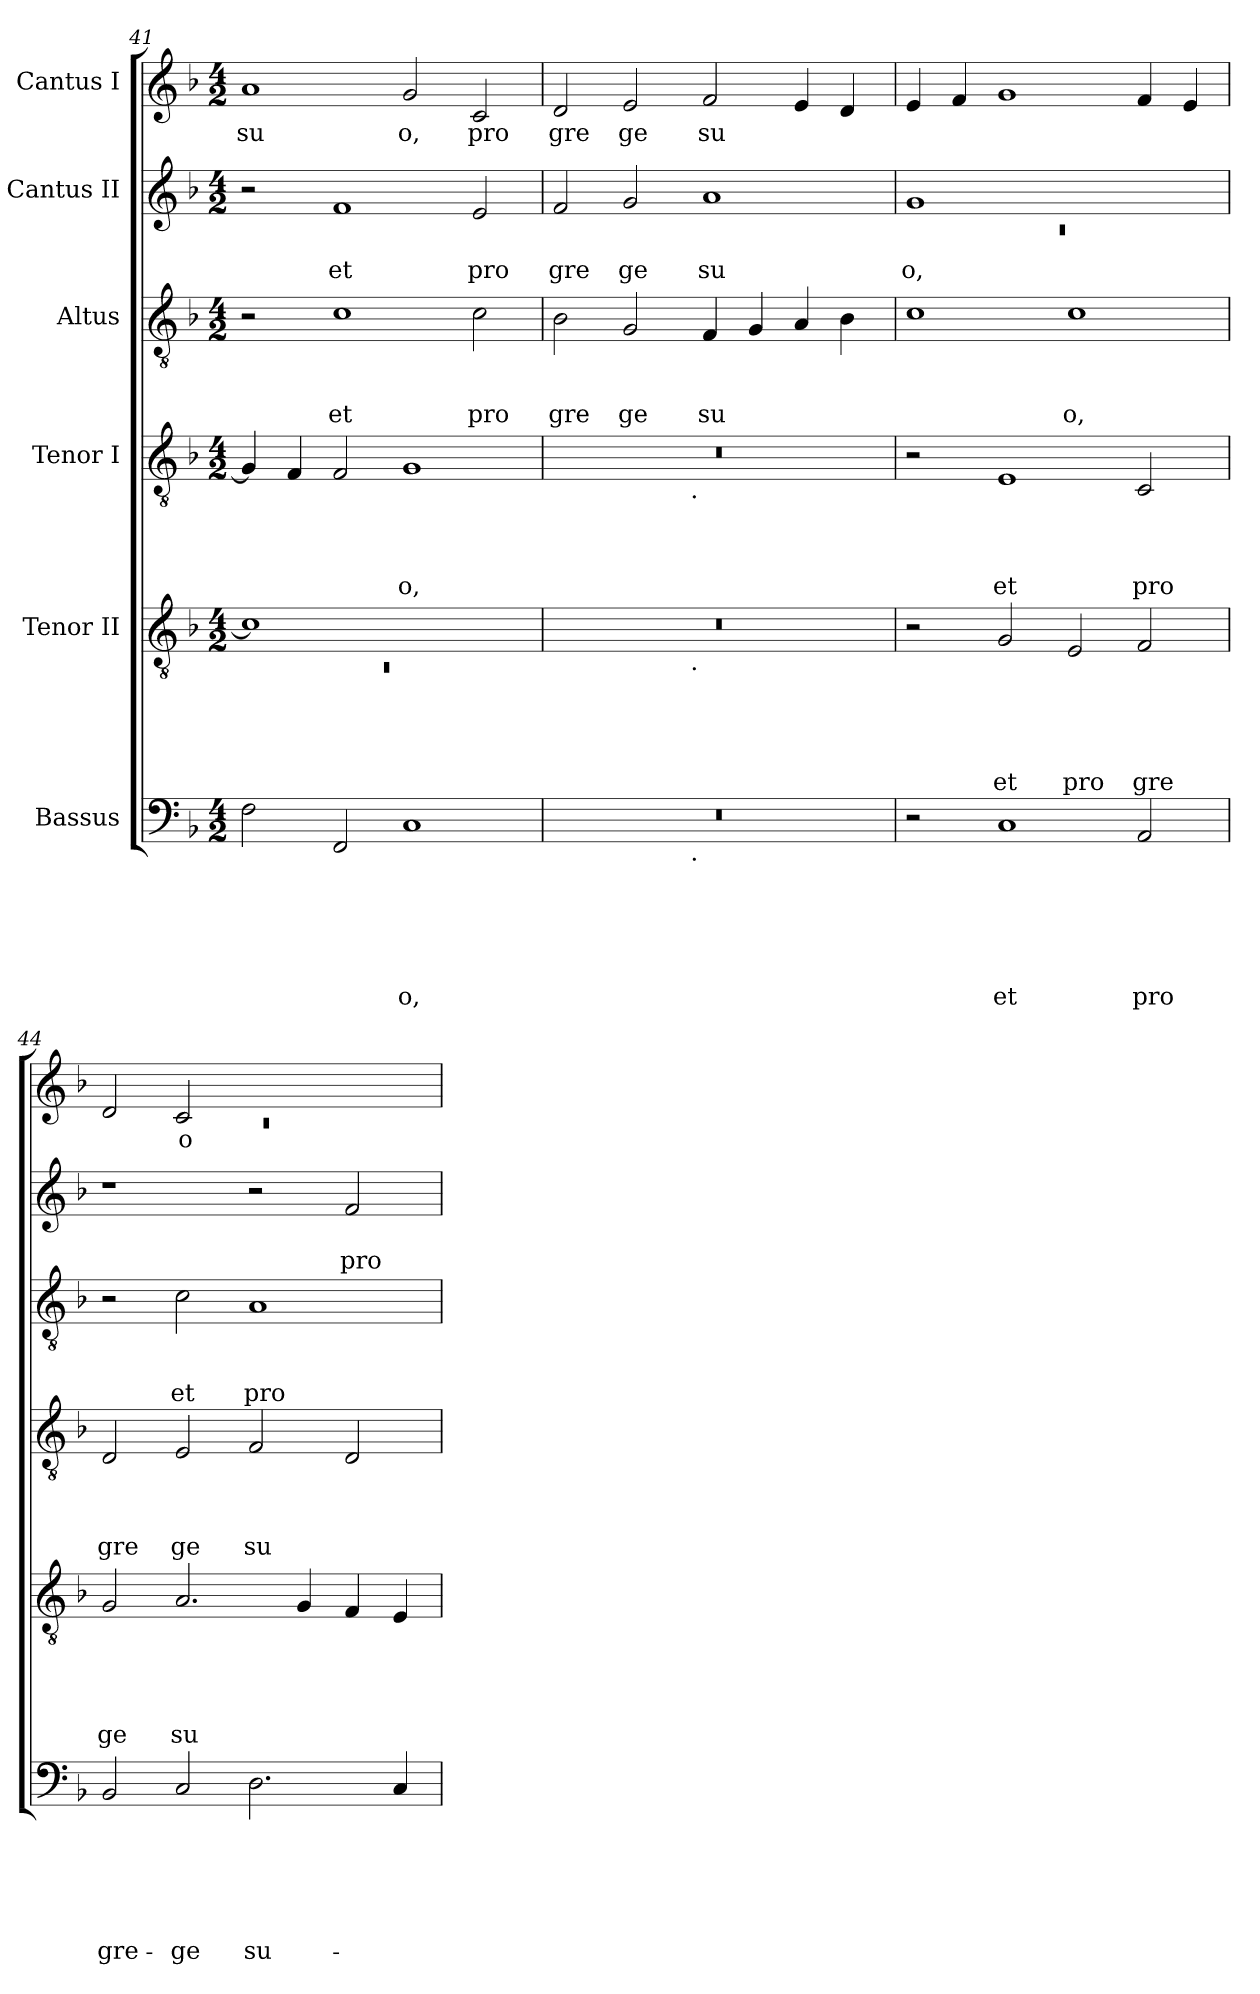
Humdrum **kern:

**kern	**text	**text	**text	**text	**text	**text	**kern	**text	**text	**text	**text	**text	**kern	**text	**text	**text	**text	**kern	**text	**text	**text	**kern	**text	**text	**kern	**text
*part6	*part6	*part6	*part6	*part6	*part6	*part6	*part5	*part5	*part5	*part5	*part5	*part5	*part4	*part4	*part4	*part4	*part4	*part3	*part3	*part3	*part3	*part2	*part2	*part2	*part1	*part1
*staff6	*staff6	*staff6	*staff6	*staff6	*staff6	*staff6	*staff5	*staff5	*staff5	*staff5	*staff5	*staff5	*staff4	*staff4	*staff4	*staff4	*staff4	*staff3	*staff3	*staff3	*staff3	*staff2	*staff2	*staff2	*staff1	*staff1
*I"Bassus	*	*	*	*	*	*	*I"Tenor II	*	*	*	*	*	*I"Tenor I	*	*	*	*	*I"Altus	*	*	*	*I"Cantus II	*	*	*I"Cantus I	*
*clefF4	*	*	*	*	*	*	*clefGv2	*	*	*	*	*	*clefGv2	*	*	*	*	*clefGv2	*	*	*	*clefG2	*	*	*clefG2	*
*k[b-]	*	*	*	*	*	*	*k[b-]	*	*	*	*	*	*k[b-]	*	*	*	*	*k[b-]	*	*	*	*k[b-]	*	*	*k[b-]	*
*F:	*	*	*	*	*	*	*F:	*	*	*	*	*	*F:	*	*	*	*	*F:	*	*	*	*F:	*	*	*F:	*
*M4/2	*	*	*	*	*	*	*M4/2	*	*	*	*	*	*M4/2	*	*	*	*	*M4/2	*	*	*	*M4/2	*	*	*M4/2	*
=41	=41	=41	=41	=41	=41	=41	=41	=41	=41	=41	=41	=41	=41	=41	=41	=41	=41	=41	=41	=41	=41	=41	=41	=41	=41	=41
*	*	*	*	*	*	*	*^	*	*	*	*	*	*	*	*	*	*	*	*	*	*	*	*	*	*	*
!	!	!	!	!	!	!	!	!LO:N:vis=1	!	!	!	!	!	!	!	!	!	!	!	!	!	!	!	!	!	!	!LO:LY:b
2F\	.	.	.	.	.	.	1c]	0rC	.	.	.	.	.	4G/]	.	.	.	.	2r	.	.	.	2r	.	.	1a	su
.	.	.	.	.	.	.	.	.	.	.	.	.	.	4F/	.	.	.	.	.	.	.	.	.	.	.	.	.
!	!	!	!	!	!	!	!	!	!	!	!	!	!	!	!	!	!	!	!	!	!	!LO:LY:b	!	!	!LO:LY:b	!	!
2FF/	.	.	.	.	.	.	.	.	.	.	.	.	.	2F/	.	.	.	.	1c	.	.	et	1f	.	et	.	.
!	!	!	!	!	!	!LO:LY:b	!	!	!	!	!	!	!	!	!	!	!	!LO:LY:b	!	!	!	!	!	!	!	!	!LO:LY:b
1C	.	.	.	.	.	o,	1ryy	.	.	.	.	.	.	1G	.	.	.	o,	.	.	.	.	.	.	.	2g/	o,
!	!	!	!	!	!	!	!	!	!	!	!	!	!	!	!	!	!	!	!	!	!	!LO:LY:b	!	!	!LO:LY:b	!	!LO:LY:b
.	.	.	.	.	.	.	.	.	.	.	.	.	.	.	.	.	.	.	2c\	.	.	pro	2e/	.	pro	2c/	pro
=42	=42	=42	=42	=42	=42	=42	=42	=42	=42	=42	=42	=42	=42	=42	=42	=42	=42	=42	=42	=42	=42	=42	=42	=42	=42	=42	=42
!	!	!	!	!	!	!	!	!	!	!	!	!	!	!	!	!	!	!	!	!	!	!LO:LY:b	!	!	!LO:LY:b	!	!LO:LY:b
*^	*	*	*	*	*	*	*	*	*	*	*	*	*	*^	*	*	*	*	*	*	*	*	*	*	*	*	*
0r	2ryy	.	.	.	.	.	.	0r	2ryy	.	.	.	.	.	0r	2ryy	.	.	.	.	2B-\	.	.	gre	2f/	.	gre	2d/	gre
!	!	!	!	!	!	!	!	!	!	!	!	!	!	!	!	!	!	!	!	!	!	!	!	!LO:LY:b	!	!	!LO:LY:b	!	!LO:LY:b
.	4...ryy	.	.	.	.	.	.	.	4...ryy	.	.	.	.	.	.	4...ryy	.	.	.	.	2G/	.	.	ge	2g/	.	ge	2e/	ge
!	!	!	!	!	!	!	!	!	!	!	!	!	!	!	!	!LO:TX:b:t=.	!	!	!	!	!	!	!	!	!	!	!	!	!
!	!	!	!	!	!	!	!	!	!LO:TX:b:t=.	!	!	!	!	!	!	!	!	!	!	!	!	!	!	!	!	!	!	!	!
!	!LO:TX:b:t=.	!	!	!	!	!	!	!	!	!	!	!	!	!	!	!	!	!	!	!	!	!	!	!	!	!	!	!	!
.	1ryy	.	.	.	.	.	.	.	1ryy	.	.	.	.	.	.	1ryy	.	.	.	.	.	.	.	.	.	.	.	.	.
!	!	!	!	!	!	!	!	!	!	!	!	!	!	!	!	!	!	!	!	!	!	!	!	!LO:LY:b	!	!	!LO:LY:b	!	!LO:LY:b
.	.	.	.	.	.	.	.	.	.	.	.	.	.	.	.	.	.	.	.	.	4F/	.	.	su	1a	.	su	2f/	su
.	.	.	.	.	.	.	.	.	.	.	.	.	.	.	.	.	.	.	.	.	4G/	.	.	.	.	.	.	.	.
.	.	.	.	.	.	.	.	.	.	.	.	.	.	.	.	.	.	.	.	.	4A/	.	.	.	.	.	.	4e/	.
.	.	.	.	.	.	.	.	.	.	.	.	.	.	.	.	.	.	.	.	.	4B-\	.	.	.	.	.	.	4d/	.
.	32ryy	.	.	.	.	.	.	.	32ryy	.	.	.	.	.	.	32ryy	.	.	.	.	.	.	.	.	.	.	.	.	.
!!LO:LB:g=z
=43	=43	=43	=43	=43	=43	=43	=43	=43	=43	=43	=43	=43	=43	=43	=43	=43	=43	=43	=43	=43	=43	=43	=43	=43	=43	=43	=43	=43	=43
*	*	*	*	*	*	*	*	*	*	*	*	*	*	*	*	*	*	*	*	*	*	*	*	*	*^	*	*	*	*
!	!	!	!	!	!	!	!	!	!	!	!	!	!	!	!	!	!	!	!	!	!	!	!	!	!	!LO:N:vis=1	!	!LO:LY:b	!	!
*v	*v	*	*	*	*	*	*	*	*	*	*	*	*	*	*v	*v	*	*	*	*	*	*	*	*	*	*	*	*	*	*
*	*	*	*	*	*	*	*v	*v	*	*	*	*	*	*	*	*	*	*	*	*	*	*	*	*	*	*	*	*
2r	.	.	.	.	.	.	2r	.	.	.	.	.	2r	.	.	.	.	1c	.	.	.	1g	0rc	.	o,	4e/	.
.	.	.	.	.	.	.	.	.	.	.	.	.	.	.	.	.	.	.	.	.	.	.	.	.	.	4f/	.
!	!	!	!	!	!	!LO:LY:b	!	!	!	!	!	!LO:LY:b	!	!	!	!	!LO:LY:b	!	!	!	!	!	!	!	!	!	!
1C	.	.	.	.	.	et	2G/	.	.	.	.	et	1E	.	.	.	et	.	.	.	.	.	.	.	.	1g	.
!	!	!	!	!	!	!	!	!	!	!	!	!LO:LY:b	!	!	!	!	!	!	!	!	!LO:LY:b	!	!	!	!	!	!
.	.	.	.	.	.	.	2E/	.	.	.	.	pro	.	.	.	.	.	1c	.	.	o,	1ryy	.	.	.	.	.
!	!	!	!	!	!	!LO:LY:b	!	!	!	!	!	!LO:LY:b	!	!	!	!	!LO:LY:b	!	!	!	!	!	!	!	!	!	!
2AA/	.	.	.	.	.	pro	2F/	.	.	.	.	gre	2C/	.	.	.	pro	.	.	.	.	.	.	.	.	4f/	.
.	.	.	.	.	.	.	.	.	.	.	.	.	.	.	.	.	.	.	.	.	.	.	.	.	.	4e/	.
*	*	*	*	*	*	*	*	*	*	*	*	*	*	*	*	*	*	*	*	*	*	*v	*v	*	*	*	*
=44	=44	=44	=44	=44	=44	=44	=44	=44	=44	=44	=44	=44	=44	=44	=44	=44	=44	=44	=44	=44	=44	=44	=44	=44	=44	=44
*	*	*	*	*	*	*	*	*	*	*	*	*	*	*	*	*	*	*	*	*	*	*	*	*	*^	*
!	!	!	!	!	!	!LO:LY:b	!	!	!	!	!	!LO:LY:b	!	!	!	!	!LO:LY:b	!	!	!	!	!	!	!	!	!LO:N:vis=1	!
2BB-/	.	.	.	.	.	gre-	2G/	.	.	.	.	ge	2D/	.	.	.	gre	2r	.	.	.	1r	.	.	2d/	0rc	.
!	!	!	!	!	!	!LO:LY:b	!	!	!	!	!	!LO:LY:b	!	!	!	!	!LO:LY:b	!	!	!	!LO:LY:b	!	!	!	!	!	!LO:LY:b
2C/	.	.	.	.	.	-ge	2.A/	.	.	.	.	su	2E/	.	.	.	ge	2c\	.	.	et	.	.	.	2c/	.	o
!	!	!	!	!	!	!LO:LY:b	!	!	!	!	!	!	!	!	!	!	!LO:LY:b	!	!	!	!LO:LY:b	!	!	!	!	!	!
2.D\	.	.	.	.	.	su-	.	.	.	.	.	.	2F/	.	.	.	su	1A	.	.	pro	2r	.	.	1ryy	.	.
.	.	.	.	.	.	.	4G/	.	.	.	.	.	.	.	.	.	.	.	.	.	.	.	.	.	.	.	.
!	!	!	!	!	!	!	!	!	!	!	!	!	!	!	!	!	!	!	!	!	!	!	!	!LO:LY:b	!	!	!
.	.	.	.	.	.	.	4F/	.	.	.	.	.	2D/	.	.	.	.	.	.	.	.	2f/	.	pro	.	.	.
4C/	.	.	.	.	.	.	4E/	.	.	.	.	.	.	.	.	.	.	.	.	.	.	.	.	.	.	.	.
*	*	*	*	*	*	*	*	*	*	*	*	*	*	*	*	*	*	*	*	*	*	*	*	*	*v	*v	*
=	=	=	=	=	=	=	=	=	=	=	=	=	=	=	=	=	=	=	=	=	=	=	=	=	=	=
*-	*-	*-	*-	*-	*-	*-	*-	*-	*-	*-	*-	*-	*-	*-	*-	*-	*-	*-	*-	*-	*-	*-	*-	*-	*-	*-
